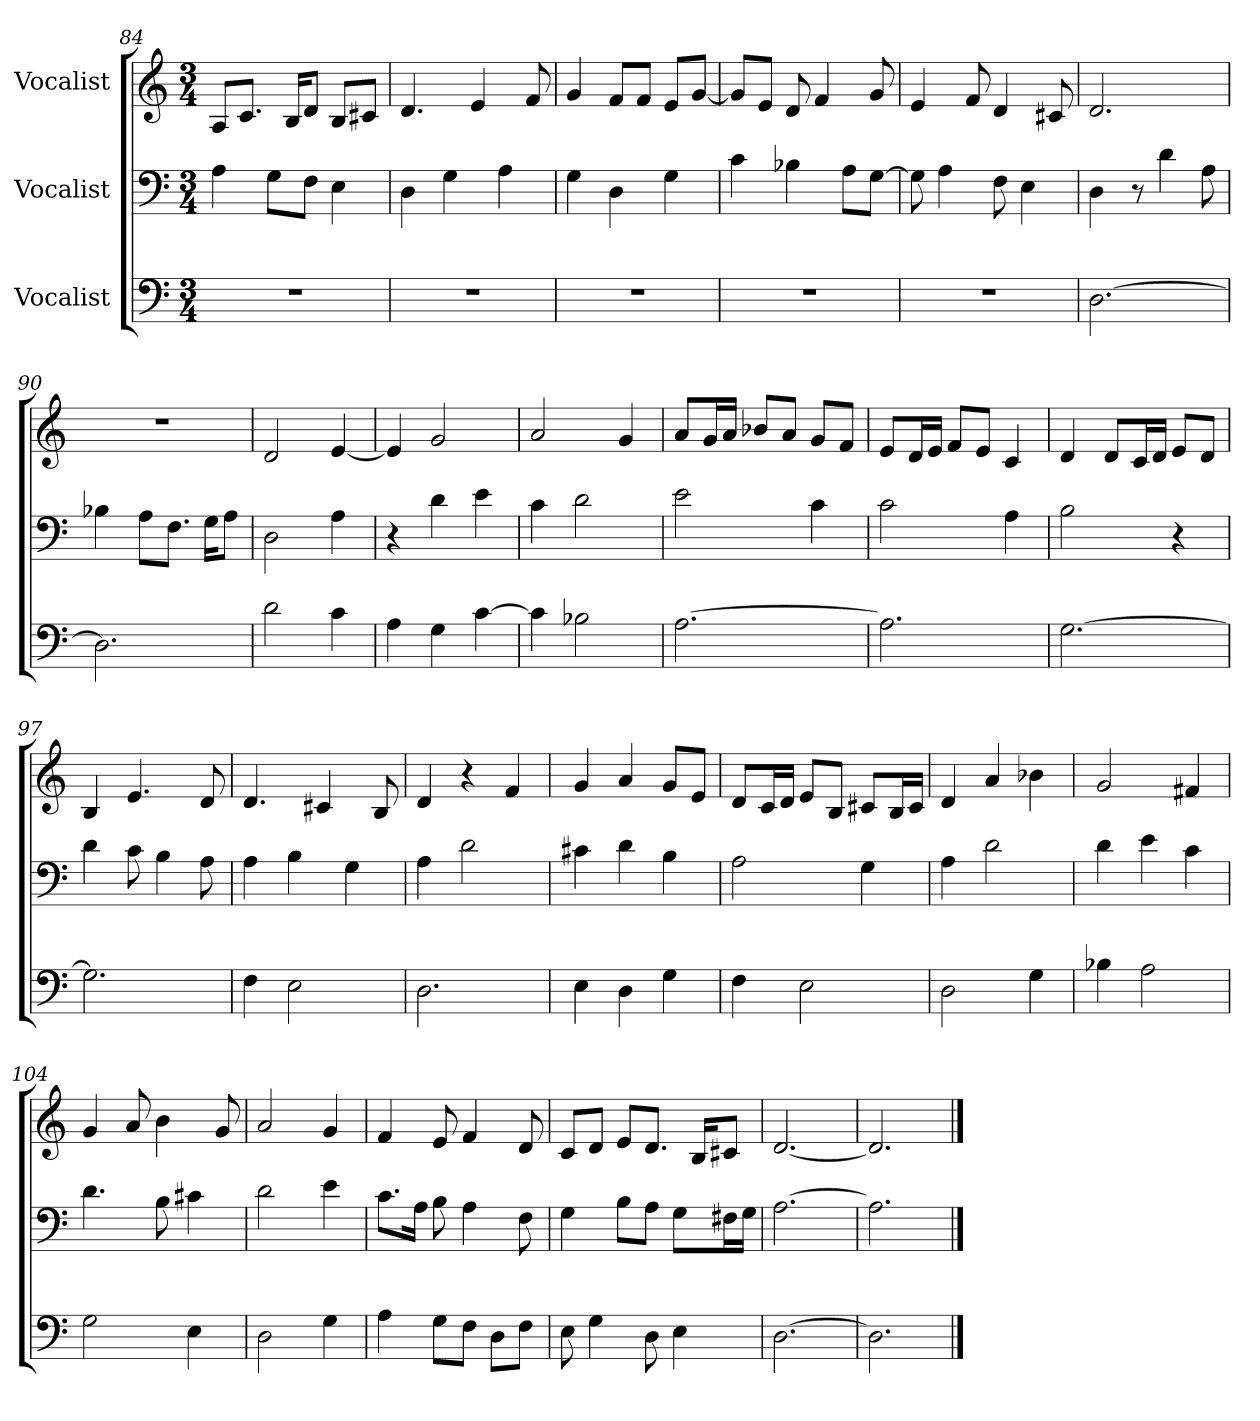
**kern	**kern	**kern
*part3	*part2	*part1
*staff3	*staff2	*staff1
*I"Vocalist	*I"Vocalist	*I"Vocalist
*M3/4	*M3/4	*M3/4
=84	=84	=84
2.r	4A	8AL
.	.	8.cJ
.	8GL	.
.	.	16BKL
.	8FJ	8dJ
.	4E	8BL
.	.	8c#XJ
=85	=85	=85
2.r	4D	4.d
.	4G	.
.	.	4e
.	4A	.
.	.	8f
=86	=86	=86
2.r	4G	4g
.	4D	8fL
.	.	8fJ
.	4G	8eL
.	.	[8gJ
=87	=87	=87
2.r	4c	8gL]
.	.	8eJ
.	4B-X	8d
.	.	4f
.	8AL	.
.	[8GJ	8g
=88	=88	=88
2.r	8G]	4e
.	4A	.
.	.	8f
.	8F	4d
.	4E	.
.	.	8c#X
=89	=89	=89
[2.D	4D	2.d
.	8r	.
.	4d	.
.	8A	.
=90	=90	=90
2.D]	4B-X	2.r
.	8AL	.
.	8.FJ	.
.	16GKL	.
.	8AJ	.
=91	=91	=91
2d	2D	2d
4c	4A	[4e
=92	=92	=92
4A	4r	4e]
4G	4d	2g
[4c	4e	.
=93	=93	=93
4c]	4c	2a
2B-X	2d	.
.	.	4g
=94	=94	=94
[2.A	2e	8aL
.	.	16gL
.	.	16aJJ
.	.	8b-XL
.	.	8aJ
.	4c	8gL
.	.	8fJ
=95	=95	=95
2.A]	2c	8eL
.	.	16dL
.	.	16eJJ
.	.	8fL
.	.	8eJ
.	4A	4c
=96	=96	=96
[2.G	2B	4d
.	.	8dL
.	.	16cL
.	.	16dJJ
.	4r	8eL
.	.	8dJ
=97	=97	=97
2.G]	4d	4B
.	8c	4.e
.	4B	.
.	8A	8d
=98	=98	=98
4F	4A	4.d
2E	4B	.
.	.	4c#X
.	4G	.
.	.	8B
=99	=99	=99
2.D	4A	4d
.	2d	4r
.	.	4f
=100	=100	=100
4E	4c#X	4g
4D	4d	4a
4G	4B	8gL
.	.	8eJ
=101	=101	=101
4F	2A	8dL
.	.	16cL
.	.	16dJJ
2E	.	8eL
.	.	8BJ
.	4G	8c#XL
.	.	16BL
.	.	16c#JJ
=102	=102	=102
2D	4A	4d
.	2d	4a
4G	.	4b-X
=103	=103	=103
4B-X	4d	2g
2A	4e	.
.	4c	4f#X
=104	=104	=104
2G	4.d	4g
.	.	8a
.	8B	4b
4E	4c#X	.
.	.	8g
=105	=105	=105
2D	2d	2a
4G	4e	4g
=106	=106	=106
4A	8.cL	4f
.	16AJk	.
8GL	8B	8e
8FJ	4A	4f
8DL	.	.
8FJ	8F	8d
=107	=107	=107
8E	4G	8cL
4G	.	8dJ
.	8BL	8eL
8D	8AJ	8.dJ
4E	8GL	.
.	.	16BKL
.	16F#XL	8c#XJ
.	16GJJ	.
=108	=108	=108
[2.D	[2.A	[2.d
=109	=109	=109
2.D]	2.A]	2.d]
==	==	==
*-	*-	*-
